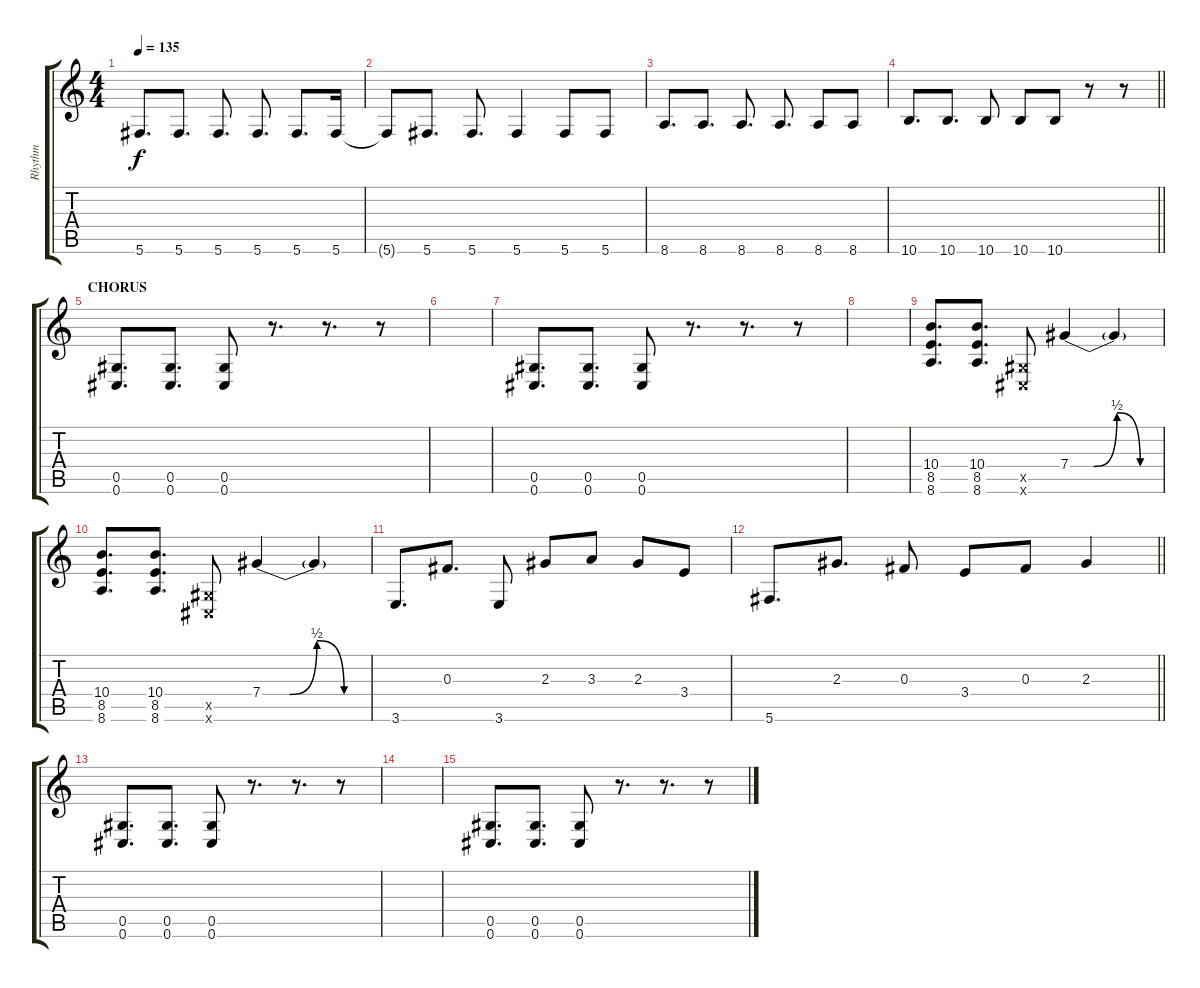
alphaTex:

\track ("Rhythm" "Rhythm") {instrument distortionguitar}
\staff {score tabs}
\tuning (Eb4 Bb3 Gb3 Db3 Ab2 Db2) {hide}
\ts (4 4)
\tempo 135
\clef g2
\ks c
5.6.8{d dy f} 5.6.8{d} 5.6.8{d} 5.6.8{d} 5.6.8{d} 5.6.16 |
5.6{t}.8 5.6.8{d} 5.6.8{d} 5.6.4 5.6.8 5.6.8 |
8.6.8{d} 8.6.8{d} 8.6.8{d} 8.6.8{d} 8.6.8 8.6.8 |
\barLineRight lightlight
10.6.8{d} 10.6.8{d} 10.6.8 10.6.8 10.6.8 r.8 r.8 |
\section ("" "CHORUS")
(0.5 0.6).8{d} (0.5 0.6).8{d} (0.5 0.6).8 r.8{d} r.8{d} r.8 |
|
(0.5 0.6).8{d} (0.5 0.6).8{d} (0.5 0.6).8 r.8{d} r.8{d} r.8 |
|
(10.4 8.5 8.6).8{d} (10.4 8.5 8.6).8{d} (0.5{x} 0.6{x}).8 7.4{be (custom 0 0 15 0 30 2 45 0 60 0)}.4 7.4{t}.4 |
(10.4 8.5 8.6).8{d} (10.4 8.5 8.6).8{d} (0.5{x} 0.6{x}).8 7.4{be (custom 0 0 15 0 30 2 45 0 60 0)}.4 7.4{t}.4 |
3.6.8{d} 0.3.8{d} 3.6.8 2.3.8 3.3.8 2.3.8 3.4.8 |
\barLineRight lightlight
5.6.8{d} 2.3.8{d} 0.3.8 3.4.8 0.3.8 2.3.4 |
\section ("" "")
(0.5 0.6).8{d} (0.5 0.6).8{d} (0.5 0.6).8 r.8{d} r.8{d} r.8 |
|
(0.5 0.6).8{d} (0.5 0.6).8{d} (0.5 0.6).8 r.8{d} r.8{d} r.8
